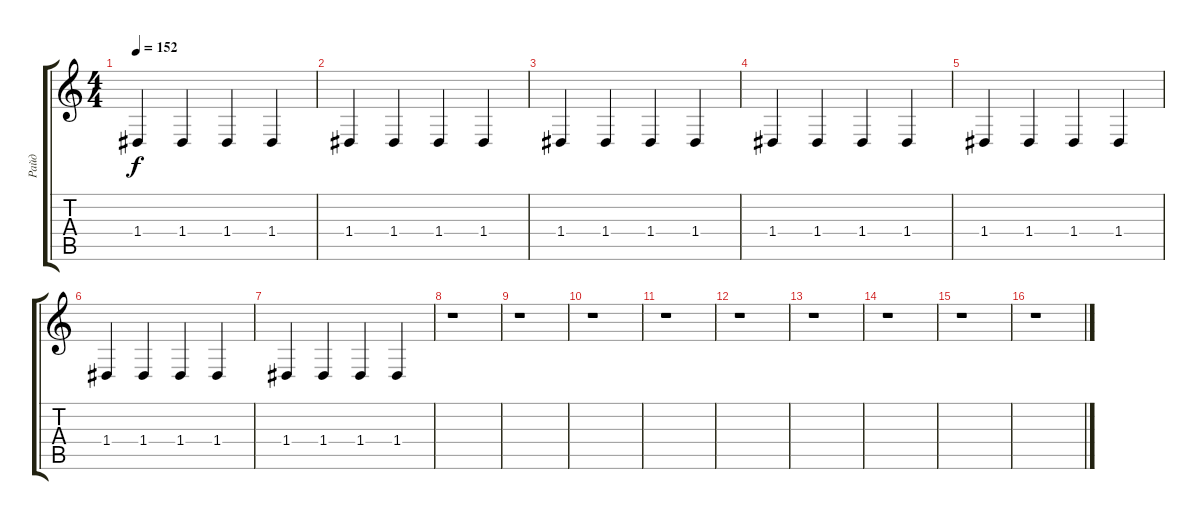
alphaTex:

\track ("Райд" "Райд") {instrument acousticgrandpiano}
\staff {score tabs}
\tuning (E4 B3 G3 D3 A2 E2) {hide}
\ts (4 4)
\tempo 152
\clef g2
\ks c
1.4.4{dy f} 1.4.4 1.4.4 1.4.4 |
1.4.4 1.4.4 1.4.4 1.4.4 |
1.4.4 1.4.4 1.4.4 1.4.4 |
1.4.4 1.4.4 1.4.4 1.4.4 |
1.4.4 1.4.4 1.4.4 1.4.4 |
1.4.4 1.4.4 1.4.4 1.4.4 |
1.4.4 1.4.4 1.4.4 1.4.4 |
r.1 |
r.1 |
r.1 |
r.1 |
r.1 |
r.1 |
r.1 |
r.1 |
r.1
